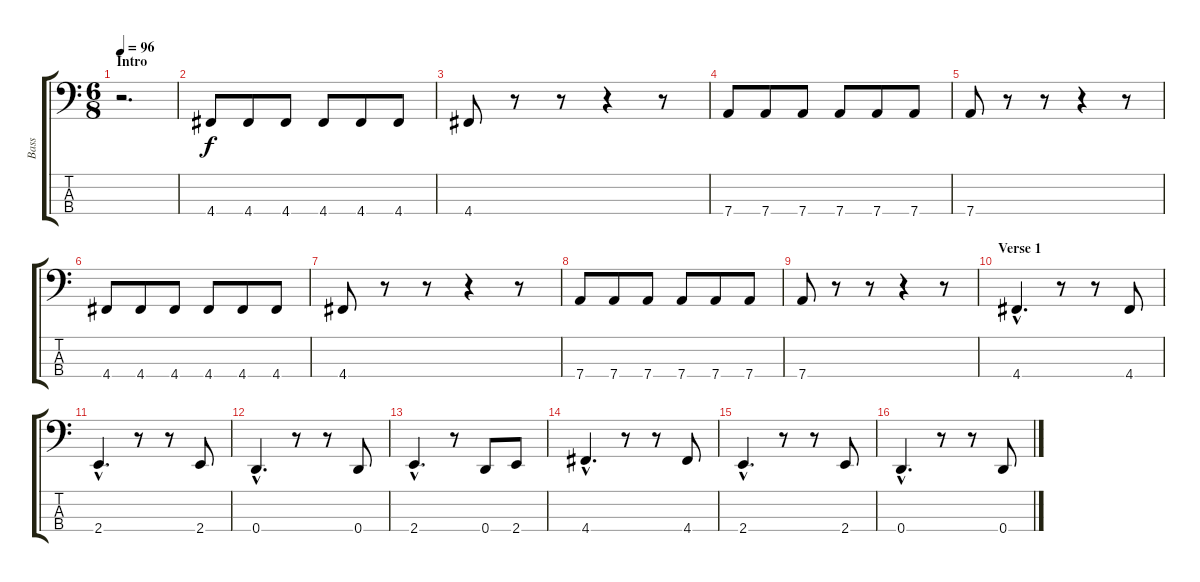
\track ("Bass" "Bass") {instrument electricbassfinger}
\staff {score tabs}
\tuning (G2 D2 A1 D1) {hide}
\ts (6 8)
\section ("" "Intro")
\tempo 96
\clef f4
\ks c
r.2{d dy f instrument electricbassfinger} |
4.4.8 4.4.8 4.4.8 4.4.8 4.4.8 4.4.8 |
4.4.8 r.8 r.8 r.4 r.8 |
7.4.8 7.4.8 7.4.8 7.4.8 7.4.8 7.4.8 |
7.4.8 r.8 r.8 r.4 r.8 |
4.4.8 4.4.8 4.4.8 4.4.8 4.4.8 4.4.8 |
4.4.8 r.8 r.8 r.4 r.8 |
7.4.8 7.4.8 7.4.8 7.4.8 7.4.8 7.4.8 |
7.4.8 r.8 r.8 r.4 r.8 |
\section ("" "Verse 1")
4.4{hac}.4{d} r.8 r.8 4.4.8 |
2.4{hac}.4{d} r.8 r.8 2.4.8 |
0.4{hac}.4{d} r.8 r.8 0.4.8 |
2.4{hac}.4{d} r.8 0.4.8 2.4.8 |
4.4{hac}.4{d} r.8 r.8 4.4.8 |
2.4{hac}.4{d} r.8 r.8 2.4.8 |
0.4{hac}.4{d} r.8 r.8 0.4.8
